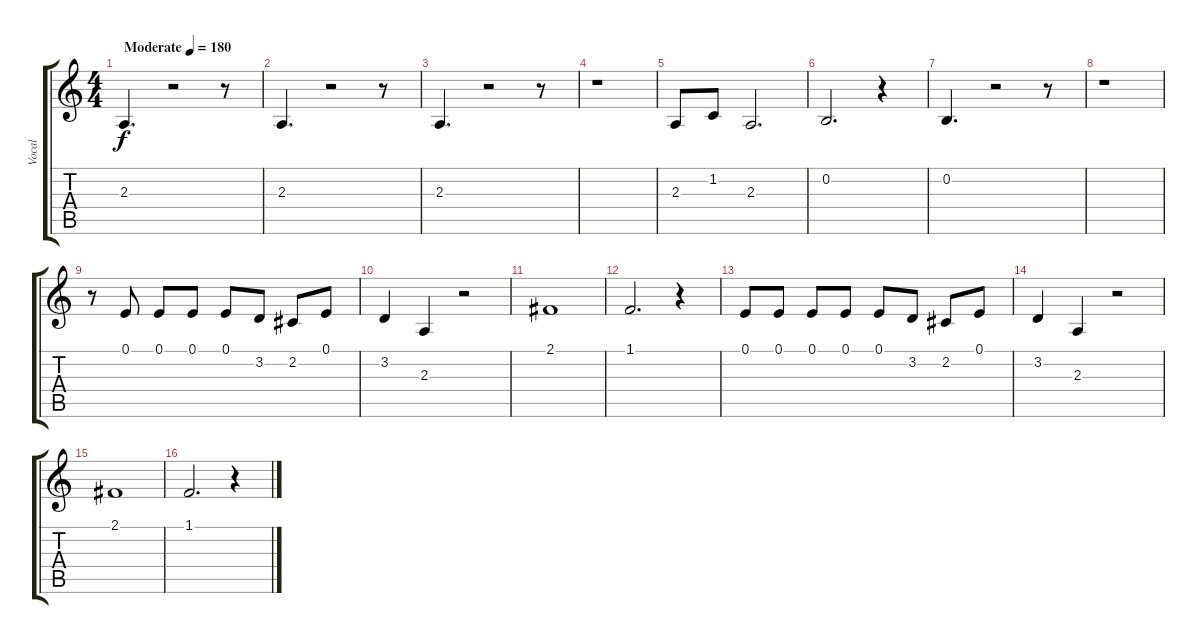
\track ("Vocal" "Vocal") {instrument oboe}
\staff {score tabs}
\tuning (E4 B3 G3 D3 A2 E2) {hide}
\ts (4 4)
\tempo (180 "Moderate")
\clef g2
\ks c
2.3.4{d dy f instrument oboe} r.2 r.8 |
2.3.4{d} r.2 r.8 |
2.3.4{d} r.2 r.8 |
r.1 |
2.3.8 1.2.8 2.3.2{d} |
0.2.2{d} r.4 |
0.2.4{d} r.2 r.8 |
r.1 |
r.8 0.1.8 0.1.8 0.1.8 0.1.8 3.2.8 2.2.8 0.1.8 |
3.2.4 2.3.4 r.2 |
2.1.1 |
1.1.2{d} r.4 |
0.1.8 0.1.8 0.1.8 0.1.8 0.1.8 3.2.8 2.2.8 0.1.8 |
3.2.4 2.3.4 r.2 |
2.1.1 |
1.1.2{d} r.4
